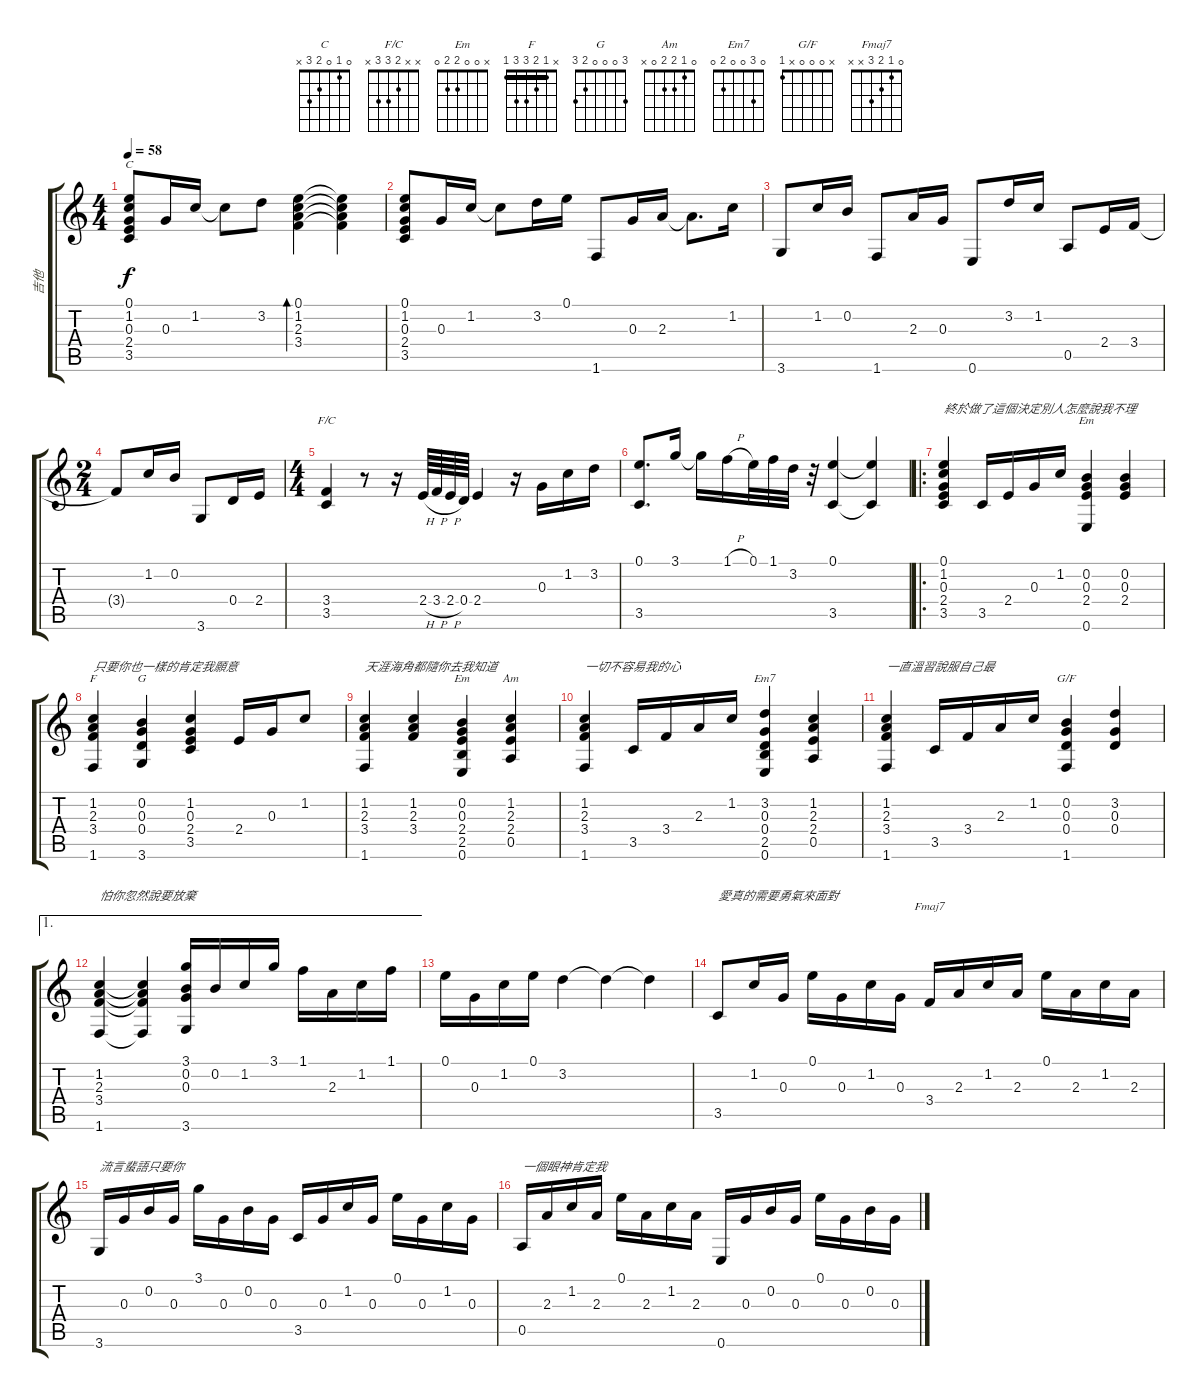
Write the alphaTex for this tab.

\track ("吉他" "吉他") {instrument acousticguitarnylon}
\staff {score tabs}
\tuning (E4 B3 G3 D3 A2 E2) {hide}
\chord ("C" 0 1 0 2 3 x)
\chord ("F/C" x x 2 3 3 x)
\chord ("Em" 0 0 0 2 2 0)
\chord ("F" x 1 2 3 3 1) {barre 1}
\chord ("G" 3 0 0 0 2 3)
\chord ("Em" x 0 0 2 2 0)
\chord ("Am" 0 1 2 2 0 x)
\chord ("Em7" 0 3 0 0 2 0)
\chord ("G/F" x 0 0 0 x 1)
\chord ("Fmaj7" 0 1 2 3 x x)
\ts (4 4)
\tempo 58
\clef g2
\ks c
(0.1 1.2 0.3 2.4 3.5).8{ch "C" dy f instrument acousticguitarnylon} 0.3.16 1.2.16 1.2{t}.8 3.2.8 (0.1 1.2 2.3 3.4).4{bd 60} (0.1{t} 1.2{t} 2.3{t} 3.4{t}).4 |
(0.1 1.2 0.3 2.4 3.5).8 0.3.16 1.2.16 1.2{t}.8 3.2.16 0.1.16 1.6.8 0.3.16 2.3.16 2.3{t}.8{d} 1.2.16 |
3.6.8 1.2.16 0.2.16 1.6.8 2.3.16 0.3.16 0.6.8 3.2.16 1.2.16 0.5.8 2.4.16 3.4.16 |
\ts (2 4)
3.4{t}.8 1.2.16 0.2.16 3.6.8 0.4.16 2.4.16 |
\ts (4 4)
(3.4 3.5).4{ch "F/C"} r.8 r.16 2.4{h}.64 3.4{h}.64 2.4{h}.64 0.4.64 2.4.4 r.16 0.3.16 1.2.16 3.2.16 |
(0.1 3.5).8{d} 3.1.16 3.1{t}.16 1.1{h}.16 0.1.32 1.1.32 3.2.32 r.32 (0.1 3.5).4 (0.1{t} 3.5{t}).4 |
\ro
(0.1 1.2 0.3 2.4 3.5).4{txt "終於做了這個決定別人怎麼說我不理"} 3.5.16 2.4.16 0.3.16 1.2.16 (0.2 0.3 2.4 0.6).4{ch "Em"} (0.2 0.3 2.4).4 |
(1.2 2.3 3.4 1.6).4{ch "F" txt "只要你也一樣的肯定我願意"} (0.2 0.3 0.4 3.6).4{ch "G"} (1.2 0.3 2.4 3.5).4 2.4.16 0.3.16 1.2.8 |
(1.2 2.3 3.4 1.6).4{txt "天涯海角都隨你去我知道"} (1.2 2.3 3.4).4 (0.2 0.3 2.4 2.5 0.6).4{ch "Em"} (1.2 2.3 2.4 0.5).4{ch "Am"} |
(1.2 2.3 3.4 1.6).4{txt "一切不容易我的心"} 3.5.16 3.4.16 2.3.16 1.2.16 (3.2 0.3 0.4 2.5 0.6).4{ch "Em7"} (1.2 2.3 2.4 0.5).4 |
(1.2 2.3 3.4 1.6).4{txt "一直溫習說服自己最"} 3.5.16 3.4.16 2.3.16 1.2.16 (0.2 0.3 0.4 1.6).4{ch "G/F"} (3.2 0.3 0.4).4 |
\ae 1
(1.2 2.3 3.4 1.6).4{txt "怕你忽然說要放棄"} (1.2{t} 2.3{t} 3.4{t} 1.6{t}).4 (3.1 0.2 0.3 3.6).16 0.2.16 1.2.16 3.1.16 1.1.16 2.3.16 1.2.16 1.1.16 |
0.1.16 0.3.16 1.2.16 0.1.16 3.2.4 3.2{t}.4 3.2{t}.4 |
3.5.8{txt "愛真的需要勇氣來面對"} 1.2.16 0.3.16 0.1.16 0.3.16 1.2.16 0.3.16 3.4.16{ch "Fmaj7"} 2.3.16 1.2.16 2.3.16 0.1.16 2.3.16 1.2.16 2.3.16 |
3.6.16{txt "流言蜚語只要你"} 0.3.16 0.2.16 0.3.16 3.1.16 0.3.16 0.2.16 0.3.16 3.5.16 0.3.16 1.2.16 0.3.16 0.1.16 0.3.16 1.2.16 0.3.16 |
0.5.16{txt "一個眼神肯定我"} 2.3.16 1.2.16 2.3.16 0.1.16 2.3.16 1.2.16 2.3.16 0.6.16 0.3.16 0.2.16 0.3.16 0.1.16 0.3.16 0.2.16 0.3.16
